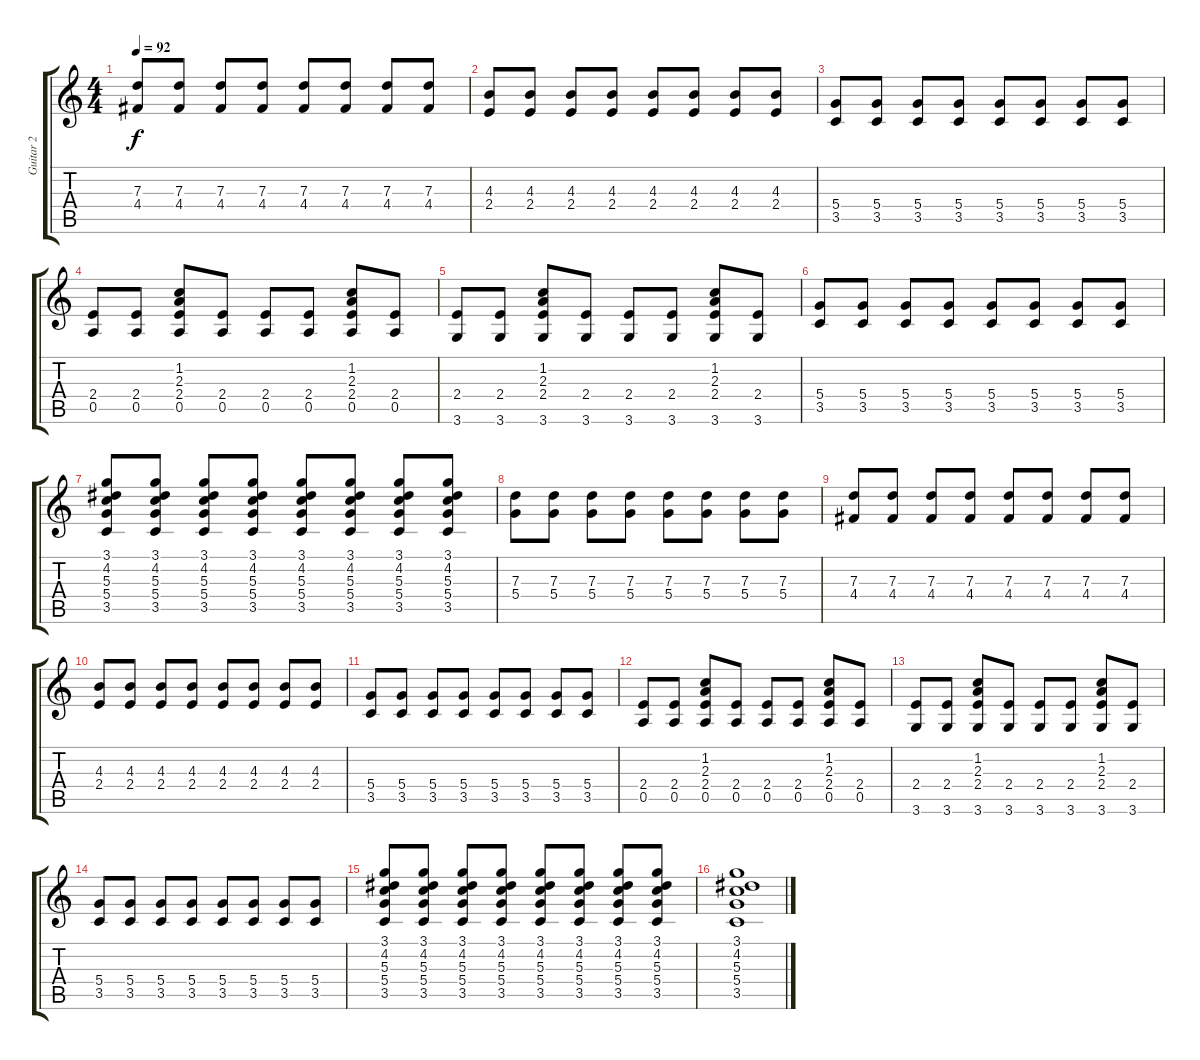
\track ("Guitar 2" "Guitar 2") {instrument overdrivenguitar}
\staff {score tabs}
\tuning (E4 B3 G3 D3 A2 E2) {hide}
\ts (4 4)
\tempo 92
\clef g2
\ks c
(7.3 4.4).8{dy f} (7.3 4.4).8 (7.3 4.4).8 (7.3 4.4).8 (7.3 4.4).8 (7.3 4.4).8 (7.3 4.4).8 (7.3 4.4).8 |
(4.3 2.4).8 (4.3 2.4).8 (4.3 2.4).8 (4.3 2.4).8 (4.3 2.4).8 (4.3 2.4).8 (4.3 2.4).8 (4.3 2.4).8 |
(5.4 3.5).8 (5.4 3.5).8 (5.4 3.5).8 (5.4 3.5).8 (5.4 3.5).8 (5.4 3.5).8 (5.4 3.5).8 (5.4 3.5).8 |
(2.4 0.5).8 (2.4 0.5).8 (1.2 2.3 2.4 0.5).8 (2.4 0.5).8 (2.4 0.5).8 (2.4 0.5).8 (1.2 2.3 2.4 0.5).8 (2.4 0.5).8 |
(2.4 3.6).8 (2.4 3.6).8 (1.2 2.3 2.4 3.6).8 (2.4 3.6).8 (2.4 3.6).8 (2.4 3.6).8 (1.2 2.3 2.4 3.6).8 (2.4 3.6).8 |
(5.4 3.5).8 (5.4 3.5).8 (5.4 3.5).8 (5.4 3.5).8 (5.4 3.5).8 (5.4 3.5).8 (5.4 3.5).8 (5.4 3.5).8 |
(3.1 4.2 5.3 5.4 3.5).8 (3.1 4.2 5.3 5.4 3.5).8 (3.1 4.2 5.3 5.4 3.5).8 (3.1 4.2 5.3 5.4 3.5).8 (3.1 4.2 5.3 5.4 3.5).8 (3.1 4.2 5.3 5.4 3.5).8 (3.1 4.2 5.3 5.4 3.5).8 (3.1 4.2 5.3 5.4 3.5).8 |
(7.3 5.4).8 (7.3 5.4).8 (7.3 5.4).8 (7.3 5.4).8 (7.3 5.4).8 (7.3 5.4).8 (7.3 5.4).8 (7.3 5.4).8 |
(7.3 4.4).8 (7.3 4.4).8 (7.3 4.4).8 (7.3 4.4).8 (7.3 4.4).8 (7.3 4.4).8 (7.3 4.4).8 (7.3 4.4).8 |
(4.3 2.4).8 (4.3 2.4).8 (4.3 2.4).8 (4.3 2.4).8 (4.3 2.4).8 (4.3 2.4).8 (4.3 2.4).8 (4.3 2.4).8 |
(5.4 3.5).8 (5.4 3.5).8 (5.4 3.5).8 (5.4 3.5).8 (5.4 3.5).8 (5.4 3.5).8 (5.4 3.5).8 (5.4 3.5).8 |
(2.4 0.5).8 (2.4 0.5).8 (1.2 2.3 2.4 0.5).8 (2.4 0.5).8 (2.4 0.5).8 (2.4 0.5).8 (1.2 2.3 2.4 0.5).8 (2.4 0.5).8 |
(2.4 3.6).8 (2.4 3.6).8 (1.2 2.3 2.4 3.6).8 (2.4 3.6).8 (2.4 3.6).8 (2.4 3.6).8 (1.2 2.3 2.4 3.6).8 (2.4 3.6).8 |
(5.4 3.5).8 (5.4 3.5).8 (5.4 3.5).8 (5.4 3.5).8 (5.4 3.5).8 (5.4 3.5).8 (5.4 3.5).8 (5.4 3.5).8 |
(3.1 4.2 5.3 5.4 3.5).8 (3.1 4.2 5.3 5.4 3.5).8 (3.1 4.2 5.3 5.4 3.5).8 (3.1 4.2 5.3 5.4 3.5).8 (3.1 4.2 5.3 5.4 3.5).8 (3.1 4.2 5.3 5.4 3.5).8 (3.1 4.2 5.3 5.4 3.5).8 (3.1 4.2 5.3 5.4 3.5).8 |
(3.1 4.2 5.3 5.4 3.5).1
